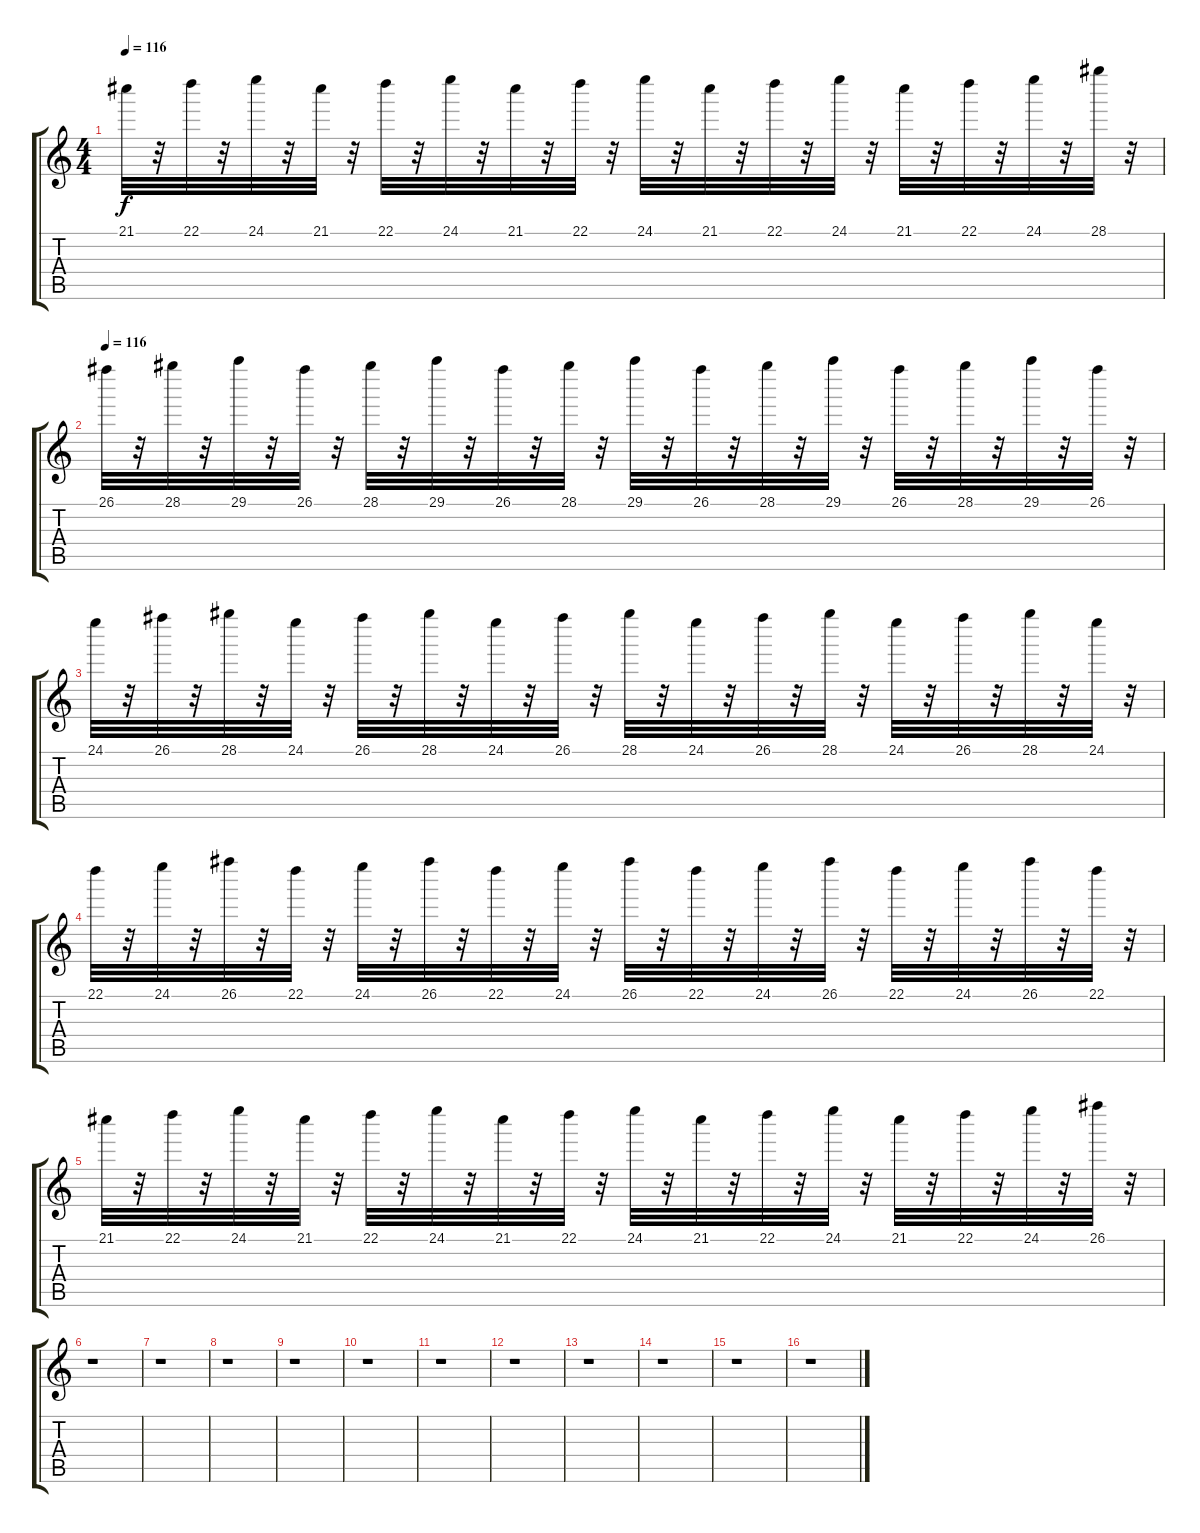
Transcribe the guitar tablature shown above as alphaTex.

\track "" {instrument acousticguitarsteel}
\staff {score tabs}
\tuning (E4 B3 G3 D3 A2 E2) {hide}
\ts (4 4)
\tempo 116
\clef g2
\ks c
21.1.32{dy f balance 13} r.32 22.1.32{balance 13} r.32 24.1.32{balance 13} r.32 21.1.32 r.32 22.1.32 r.32 24.1.32{balance 13} r.32 21.1.32{balance 13} r.32 22.1.32{balance 11} r.32 24.1.32{balance 9} r.32 21.1.32{balance 7} r.32 22.1.32{balance 5} r.32 24.1.32{balance 4} r.32 21.1.32 r.32 22.1.32{balance 4} r.32 24.1.32 r.32 28.1.32 r.32 |
\tempo 116
26.1.32 r.32 28.1.32{balance 6} r.32 29.1.32{balance 7} r.32 26.1.32{balance 9} r.32 28.1.32{balance 10} r.32 29.1.32{balance 11} r.32 26.1.32{balance 12} r.32 28.1.32{balance 13} r.32 29.1.32{balance 13} r.32 26.1.32{balance 13} r.32 28.1.32{balance 13} r.32 29.1.32{balance 13} r.32 26.1.32 r.32 28.1.32{balance 13} r.32 29.1.32 r.32 26.1.32{balance 12} r.32 |
24.1.32{balance 10} r.32 26.1.32{balance 9} r.32 28.1.32{balance 7} r.32 24.1.32{balance 6} r.32 26.1.32{balance 4} r.32 28.1.32{balance 4} r.32 24.1.32 r.32 26.1.32 r.32 28.1.32{balance 5} r.32 24.1.32{balance 5} r.32 26.1.32{balance 8} r.32 28.1.32{balance 10} r.32 24.1.32{balance 12} r.32 26.1.32{balance 12} r.32 28.1.32{balance 13} r.32 24.1.32{balance 14} r.32 |
22.1.32{balance 14} r.32 24.1.32 r.32 26.1.32{balance 14} r.32 22.1.32 r.32 24.1.32 r.32 26.1.32{balance 14} r.32 22.1.32{balance 14} r.32 24.1.32{balance 13} r.32 26.1.32{balance 12} r.32 22.1.32{balance 11} r.32 24.1.32{balance 9} r.32 26.1.32{balance 7} r.32 22.1.32{balance 7} r.32 24.1.32{balance 6} r.32 26.1.32 r.32 22.1.32 r.32 |
21.1.32 r.32 22.1.32{balance 7} r.32 24.1.32{balance 8} r.32 21.1.32{balance 9} r.32 22.1.32{balance 10} r.32 24.1.32{balance 12} r.32 21.1.32{balance 12} r.32 22.1.32{balance 13} r.32 24.1.32 r.32 21.1.32 r.32 22.1.32 r.32 24.1.32 r.32 21.1.32{balance 11} r.32 22.1.32{balance 9} r.32 24.1.32{balance 8} r.32 26.1.32{balance 6} r.32 |
r.1 |
r.1 |
r.1 |
r.1 |
r.1 |
r.1 |
r.1 |
r.1 |
r.1 |
r.1 |
r.1
